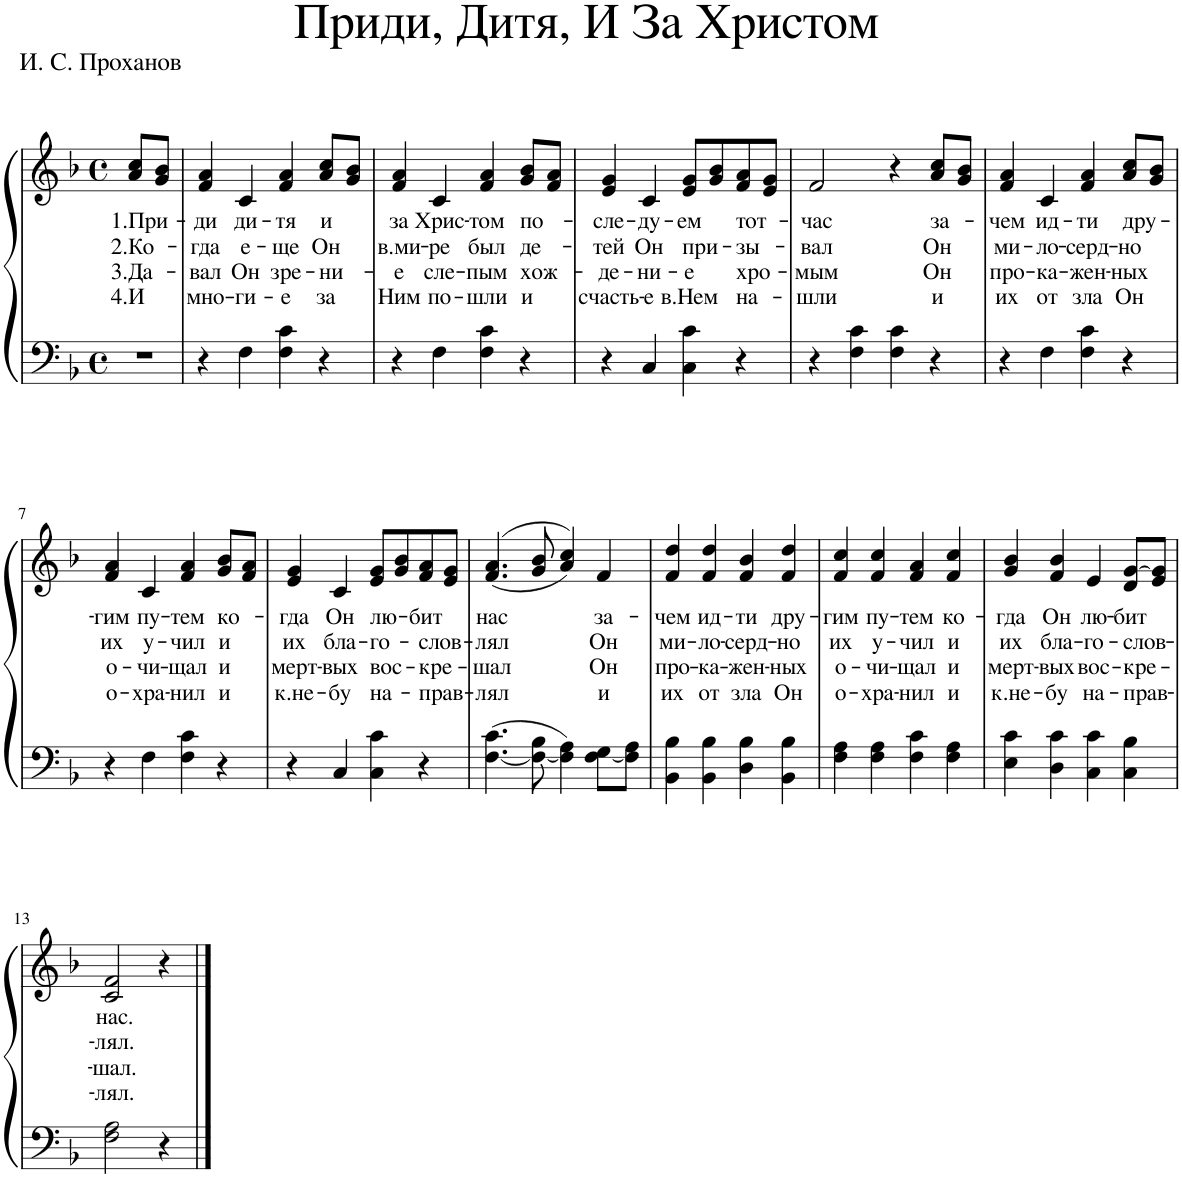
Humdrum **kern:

**kern	**kern	**text	**text	**text	**text
*part1	*part1	*part1	*part1	*part1	*part1
*staff2	*staff1	*staff1	*staff1	*staff1	*staff1
*I"Piano	*	*	*	*	*
*I'Pno.	*	*	*	*	*
*clefF4	*clefG2	*	*	*	*
*k[b-]	*k[b-]	*	*	*	*
*M4/4	*M4/4	*	*	*	*
*met(c)	*met(c)	*	*	*	*
=1	=1	=1	=1	=1	=1
!	!	!LO:LY:b	!LO:LY:b	!LO:LY:b	!LO:LY:b
1r	8a/ 8cc/L	1.При-	2.Ко-	3.Да-	4.И
.	8g/ 8b-/J	.	.	.	.
.	2.ryy	.	.	.	.
=2	=2	=2	=2	=2	=2
!	!	!LO:LY:b	!LO:LY:b	!LO:LY:b	!LO:LY:b
4r	4f/ 4a/	-ди	-гда	-вал	мно-
!	!	!LO:LY:b	!LO:LY:b	!LO:LY:b	!LO:LY:b
4F\	4c/	ди-	е-	Он	-ги-
!	!	!LO:LY:b	!LO:LY:b	!LO:LY:b	!LO:LY:b
4F\ 4c\	4f/ 4a/	-тя	-ще	зре-	-е
!	!	!LO:LY:b	!LO:LY:b	!LO:LY:b	!LO:LY:b
4r	8a/ 8cc/L	и	Он	-ни-	за
.	8g/ 8b-/J	.	.	.	.
=3	=3	=3	=3	=3	=3
!	!	!LO:LY:b	!LO:LY:b	!LO:LY:b	!LO:LY:b
4r	4f/ 4a/	за	в.ми-	-е	Ним
!	!	!LO:LY:b	!LO:LY:b	!LO:LY:b	!LO:LY:b
4F\	4c/	Хрис-	-ре	сле-	по-
!	!	!LO:LY:b	!LO:LY:b	!LO:LY:b	!LO:LY:b
4F\ 4c\	4f/ 4a/	-том	был	-пым	-шли
!	!	!LO:LY:b	!LO:LY:b	!LO:LY:b	!LO:LY:b
4r	8g/ 8b-/L	по-	де-	хож-	и
.	8f/ 8a/J	.	.	.	.
=4	=4	=4	=4	=4	=4
!	!	!LO:LY:b	!LO:LY:b	!LO:LY:b	!LO:LY:b
4r	4e/ 4g/	-сле-	-тей	-де-	счасть-
!	!	!LO:LY:b	!LO:LY:b	!LO:LY:b	!LO:LY:b
4C/	4c/	-ду-	Он	-ни-	-е
!	!	!LO:LY:b	!LO:LY:b	!LO:LY:b	!LO:LY:b
4C\ 4c\	8e/ 8g/L	-ем	при-	-е	в.Нем
.	8g/ 8b-/	.	.	.	.
!	!	!LO:LY:b	!LO:LY:b	!LO:LY:b	!LO:LY:b
4r	8f/ 8a/	тот-	-зы-	хро-	на-
.	8e/ 8g/J	.	.	.	.
=5	=5	=5	=5	=5	=5
!	!	!LO:LY:b	!LO:LY:b	!LO:LY:b	!LO:LY:b
4r	2f/	-час	-вал	-мым	-шли
4F\ 4c\	.	.	.	.	.
4F\ 4c\	4r	.	.	.	.
!	!	!LO:LY:b	!LO:LY:b	!LO:LY:b	!LO:LY:b
4r	8a/ 8cc/L	за-	Он	Он	и
.	8g/ 8b-/J	.	.	.	.
=6	=6	=6	=6	=6	=6
!	!	!LO:LY:b	!LO:LY:b	!LO:LY:b	!LO:LY:b
4r	4f/ 4a/	-чем	ми-	про-	их
!	!	!LO:LY:b	!LO:LY:b	!LO:LY:b	!LO:LY:b
4F\	4c/	ид-	-ло-	-ка-	от
!	!	!LO:LY:b	!LO:LY:b	!LO:LY:b	!LO:LY:b
4F\ 4c\	4f/ 4a/	-ти	-серд-	-жен-	зла
!	!	!LO:LY:b	!LO:LY:b	!LO:LY:b	!LO:LY:b
4r	8a/ 8cc/L	дру-	-но	-ных	Он
.	8g/ 8b-/J	.	.	.	.
!!LO:LB:g=z
=7	=7	=7	=7	=7	=7
!	!	!LO:LY:b	!LO:LY:b	!LO:LY:b	!LO:LY:b
4r	4f/ 4a/	-гим	их	о-	о-
!	!	!LO:LY:b	!LO:LY:b	!LO:LY:b	!LO:LY:b
4F\	4c/	пу-	у-	-чи-	-хра-
!	!	!LO:LY:b	!LO:LY:b	!LO:LY:b	!LO:LY:b
4F\ 4c\	4f/ 4a/	-тем	-чил	-щал	-нил
!	!	!LO:LY:b	!LO:LY:b	!LO:LY:b	!LO:LY:b
4r	8g/ 8b-/L	ко-	и	и	и
.	8f/ 8a/J	.	.	.	.
=8	=8	=8	=8	=8	=8
!	!	!LO:LY:b	!LO:LY:b	!LO:LY:b	!LO:LY:b
4r	4e/ 4g/	-гда	их	мерт-	к.не-
!	!	!LO:LY:b	!LO:LY:b	!LO:LY:b	!LO:LY:b
4C/	4c/	Он	бла-	-вых	-бу
!	!	!LO:LY:b	!LO:LY:b	!LO:LY:b	!LO:LY:b
4C\ 4c\	8e/ 8g/L	лю-	-го-	вос-	на-
.	8g/ 8b-/	.	.	.	.
!	!	!LO:LY:b	!LO:LY:b	!LO:LY:b	!LO:LY:b
4r	8f/ 8a/	-бит	-слов-	-кре-	-прав-
.	8e/ 8g/J	.	.	.	.
=9	=9	=9	=9	=9	=9
!	!	!LO:LY:b	!LO:LY:b	!LO:LY:b	!LO:LY:b
[4.F\ 4.c\	(<(>4.f/ 4.a/	нас	-лял	-шал	-лял
8F\_ 8B-\	8g/ 8b-/	.	.	.	.
4F\] 4A\	4a/ 4cc/))	.	.	.	.
!	!	!LO:LY:b	!LO:LY:b	!LO:LY:b	!LO:LY:b
[8F\ 8G\L	4f/	за-	Он	Он	и
8F\] 8A\J	.	.	.	.	.
=10	=10	=10	=10	=10	=10
!	!	!LO:LY:b	!LO:LY:b	!LO:LY:b	!LO:LY:b
4BB-\ 4B-\	4f/ 4dd/	-чем	ми-	про-	их
!	!	!LO:LY:b	!LO:LY:b	!LO:LY:b	!LO:LY:b
4BB-\ 4B-\	4f/ 4dd/	ид-	-ло-	-ка-	от
!	!	!LO:LY:b	!LO:LY:b	!LO:LY:b	!LO:LY:b
4D\ 4B-\	4f/ 4b-/	-ти	-серд-	-жен-	зла
!	!	!LO:LY:b	!LO:LY:b	!LO:LY:b	!LO:LY:b
4BB-\ 4B-\	4f/ 4dd/	дру-	-но	-ных	Он
=11	=11	=11	=11	=11	=11
!	!	!LO:LY:b	!LO:LY:b	!LO:LY:b	!LO:LY:b
4F\ 4A\	4f/ 4cc/	-гим	их	о-	о-
!	!	!LO:LY:b	!LO:LY:b	!LO:LY:b	!LO:LY:b
4F\ 4A\	4f/ 4cc/	пу-	у-	-чи-	-хра-
!	!	!LO:LY:b	!LO:LY:b	!LO:LY:b	!LO:LY:b
4F\ 4c\	4f/ 4a/	-тем	-чил	-щал	-нил
!	!	!LO:LY:b	!LO:LY:b	!LO:LY:b	!LO:LY:b
4F\ 4A\	4f/ 4cc/	ко-	и	и	и
=12	=12	=12	=12	=12	=12
!	!	!LO:LY:b	!LO:LY:b	!LO:LY:b	!LO:LY:b
4E\ 4c\	4g/ 4b-/	-гда	их	мерт-	к.не-
!	!	!LO:LY:b	!LO:LY:b	!LO:LY:b	!LO:LY:b
4D\ 4c\	4f/ 4b-/	Он	бла-	-вых	-бу
!	!	!LO:LY:b	!LO:LY:b	!LO:LY:b	!LO:LY:b
4C\ 4c\	4e/	лю-	-го-	вос-	на-
!	!	!LO:LY:b	!LO:LY:b	!LO:LY:b	!LO:LY:b
4C\ 4B-\	8d/ [8g/L	-бит	-слов-	-кре-	-прав-
.	8e/ 8g/]J	.	.	.	.
!!LO:LB:g=z
=13	=13	=13	=13	=13	=13
!	!	!LO:LY:b	!LO:LY:b	!LO:LY:b	!LO:LY:b
2F\ 2A\	2c/ 2f/	нас.	-лял.	-шал.	-лял.
4r	4r	.	.	.	.
==	==	==	==	==	==
*-	*-	*-	*-	*-	*-
